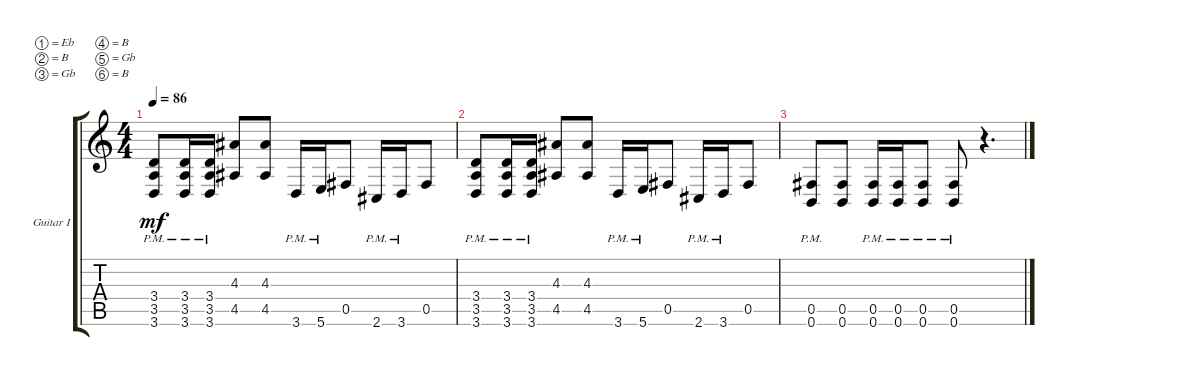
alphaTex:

\defaultSystemsLayout 4
\bracketExtendMode groupsimilarinstruments
\firstSystemTrackNameOrientation horizontal
\otherSystemsTrackNameOrientation horizontal
\track ("Guitar I" "Guitar I") {instrument acousticguitarsteel}
\staff {score tabs}
\tuning (Eb4 B3 Gb3 B2 Gb2 B1)
\ts (4 4)
\tempo 86
\clef g2
\ks c
(3.6{pm} 3.5{pm} 3.4{pm}).8{dy mf} (3.6{pm} 3.5{pm} 3.4{pm}).16 (3.6{pm} 3.5{pm} 3.4{pm}).16 (4.5 4.3).8 (4.5 4.3).8 3.6{pm}.16 5.6{pm}.16 0.5.8 2.6{pm}.16 3.6{pm}.16 0.5.8 |
(3.6{pm} 3.5{pm} 3.4{pm}).8 (3.6{pm} 3.5{pm} 3.4{pm}).16 (3.6{pm} 3.5{pm} 3.4{pm}).16 (4.5 4.3).8 (4.5 4.3).8 3.6{pm}.16 5.6{pm}.16 0.5.8 2.6{pm}.16 3.6{pm}.16 0.5.8 |
(0.6{pm} 0.5{pm}).8 (0.6 0.5).8 (0.6{pm} 0.5{pm}).16 (0.6{pm} 0.5{pm}).16 (0.6{pm} 0.5{pm}).8 (0.6{pm} 0.5{pm}).8 r.4{d}
